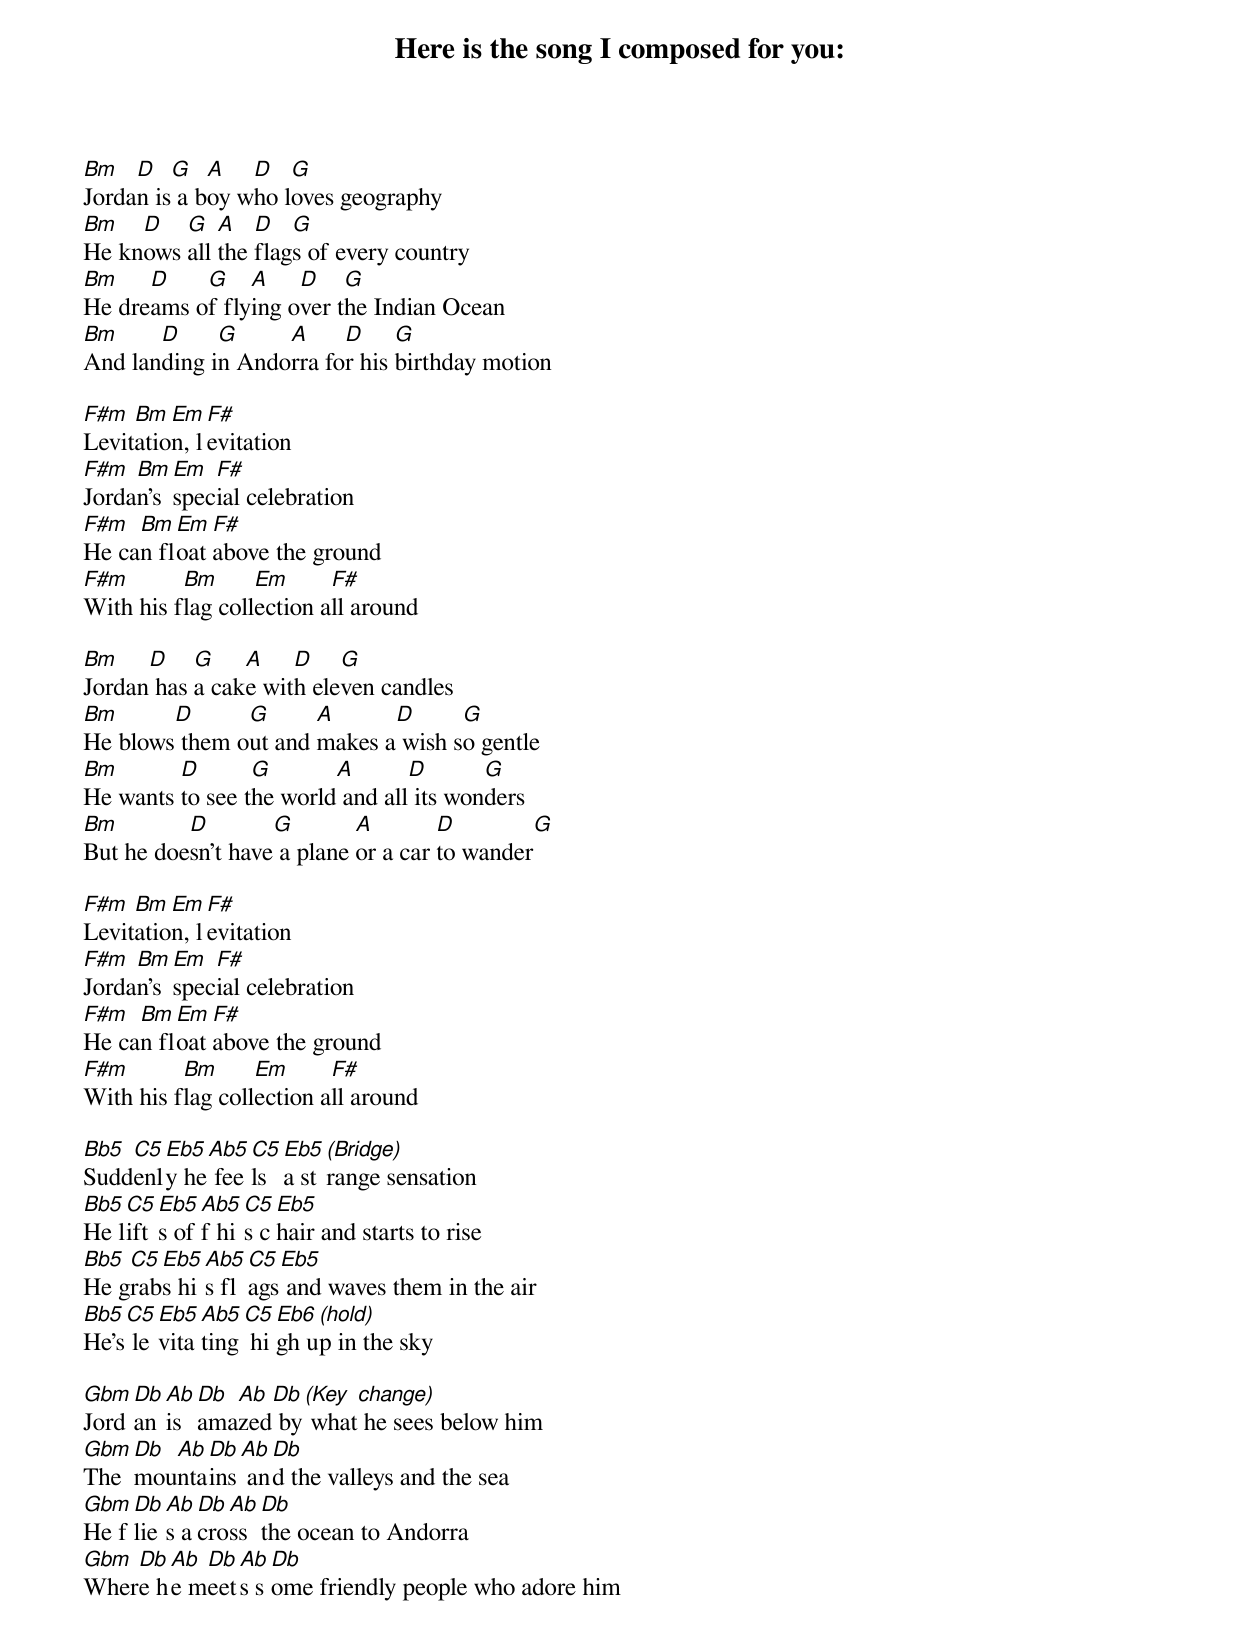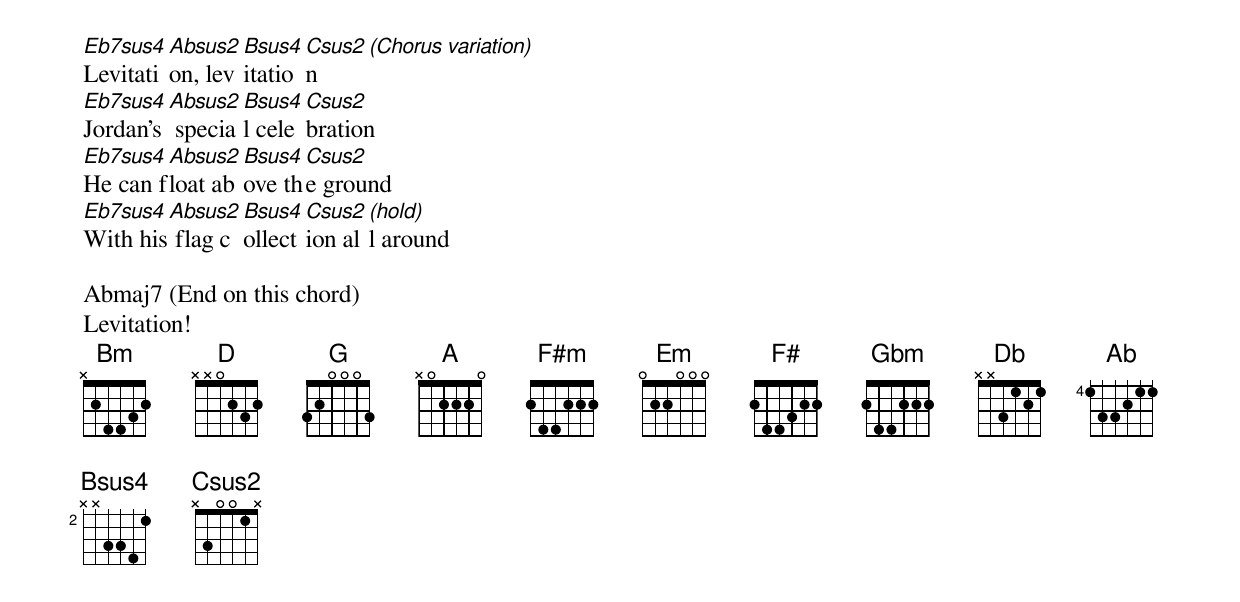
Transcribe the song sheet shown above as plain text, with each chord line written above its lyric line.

Here is the song I composed for you:

Bm   D   G   A   D   G
Jordan is a boy who loves geography
Bm   D   G   A   D   G
He knows all the flags of every country
Bm    D    G    A    D    G
He dreams of flying over the Indian Ocean
Bm     D     G     A     D     G
And landing in Andorra for his birthday motion

F#m  Bm  Em  F#
Levitation, levitation
F#m  Bm  Em  F#
Jordan's special celebration
F#m  Bm  Em  F#
He can float above the ground
F#m       Bm      Em      F#
With his flag collection all around

Bm    D    G    A    D    G
Jordan has a cake with eleven candles
Bm      D      G      A      D      G
He blows them out and makes a wish so gentle
Bm       D       G       A       D       G
He wants to see the world and all its wonders
Bm        D        G        A        D        G
But he doesn't have a plane or a car to wander

F#m  Bm  Em  F#
Levitation, levitation
F#m  Bm  Em  F#
Jordan's special celebration
F#m  Bm  Em  F#
He can float above the ground
F#m       Bm      Em      F#
With his flag collection all around

Bb5 C5 Eb5 Ab5 C5 Eb5 (Bridge)
Suddenly he feels a strange sensation
Bb5 C5 Eb5 Ab5 C5 Eb5
He lifts off his chair and starts to rise
Bb5 C5 Eb5 Ab5 C5 Eb5
He grabs his flags and waves them in the air
Bb5 C5 Eb5 Ab5 C5 Eb6 (hold)
He's levitating high up in the sky

Gbm Db Ab Db Ab Db (Key change)
Jordan is amazed by what he sees below him
Gbm Db Ab Db Ab Db
The mountains and the valleys and the sea
Gbm Db Ab Db Ab Db
He flies across the ocean to Andorra
Gbm Db Ab Db Ab Db
Where he meets some friendly people who adore him

Eb7sus4 Absus2 Bsus4 Csus2 (Chorus variation)
Levitation, levitation
Eb7sus4 Absus2 Bsus4 Csus2
Jordan's special celebration
Eb7sus4 Absus2 Bsus4 Csus2
He can float above the ground
Eb7sus4 Absus2 Bsus4 Csus2 (hold)
With his flag collection all around

Abmaj7 (End on this chord)
Levitation!
